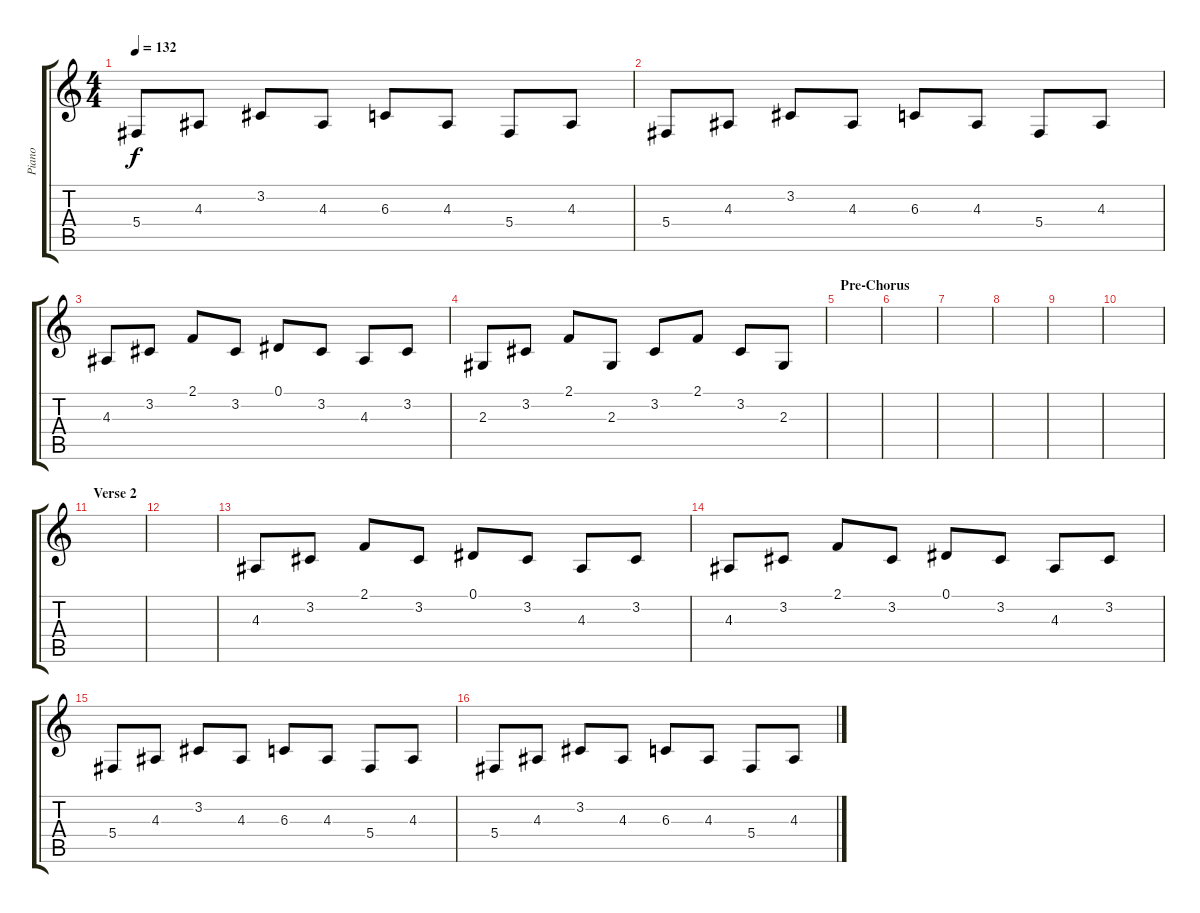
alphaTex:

\track ("Piano" "Piano") {instrument acousticgrandpiano}
\staff {score tabs}
\tuning (Eb4 Bb3 Gb3 Db3 Ab2 Eb2) {hide}
\ts (4 4)
\tempo 132
\clef g2
\ks c
5.4.8{dy f} 4.3.8 3.2.8 4.3.8 6.3.8 4.3.8 5.4.8 4.3.8 |
5.4.8 4.3.8 3.2.8 4.3.8 6.3.8 4.3.8 5.4.8 4.3.8 |
4.3.8 3.2.8 2.1.8 3.2.8 0.1.8 3.2.8 4.3.8 3.2.8 |
2.3.8 3.2.8 2.1.8 2.3.8 3.2.8 2.1.8 3.2.8 2.3.8 |
\section ("" "Pre-Chorus")
|
|
|
|
|
|
\section ("" "Verse 2")
|
|
4.3.8 3.2.8 2.1.8 3.2.8 0.1.8 3.2.8 4.3.8 3.2.8 |
4.3.8 3.2.8 2.1.8 3.2.8 0.1.8 3.2.8 4.3.8 3.2.8 |
5.4.8 4.3.8 3.2.8 4.3.8 6.3.8 4.3.8 5.4.8 4.3.8 |
5.4.8 4.3.8 3.2.8 4.3.8 6.3.8 4.3.8 5.4.8 4.3.8
